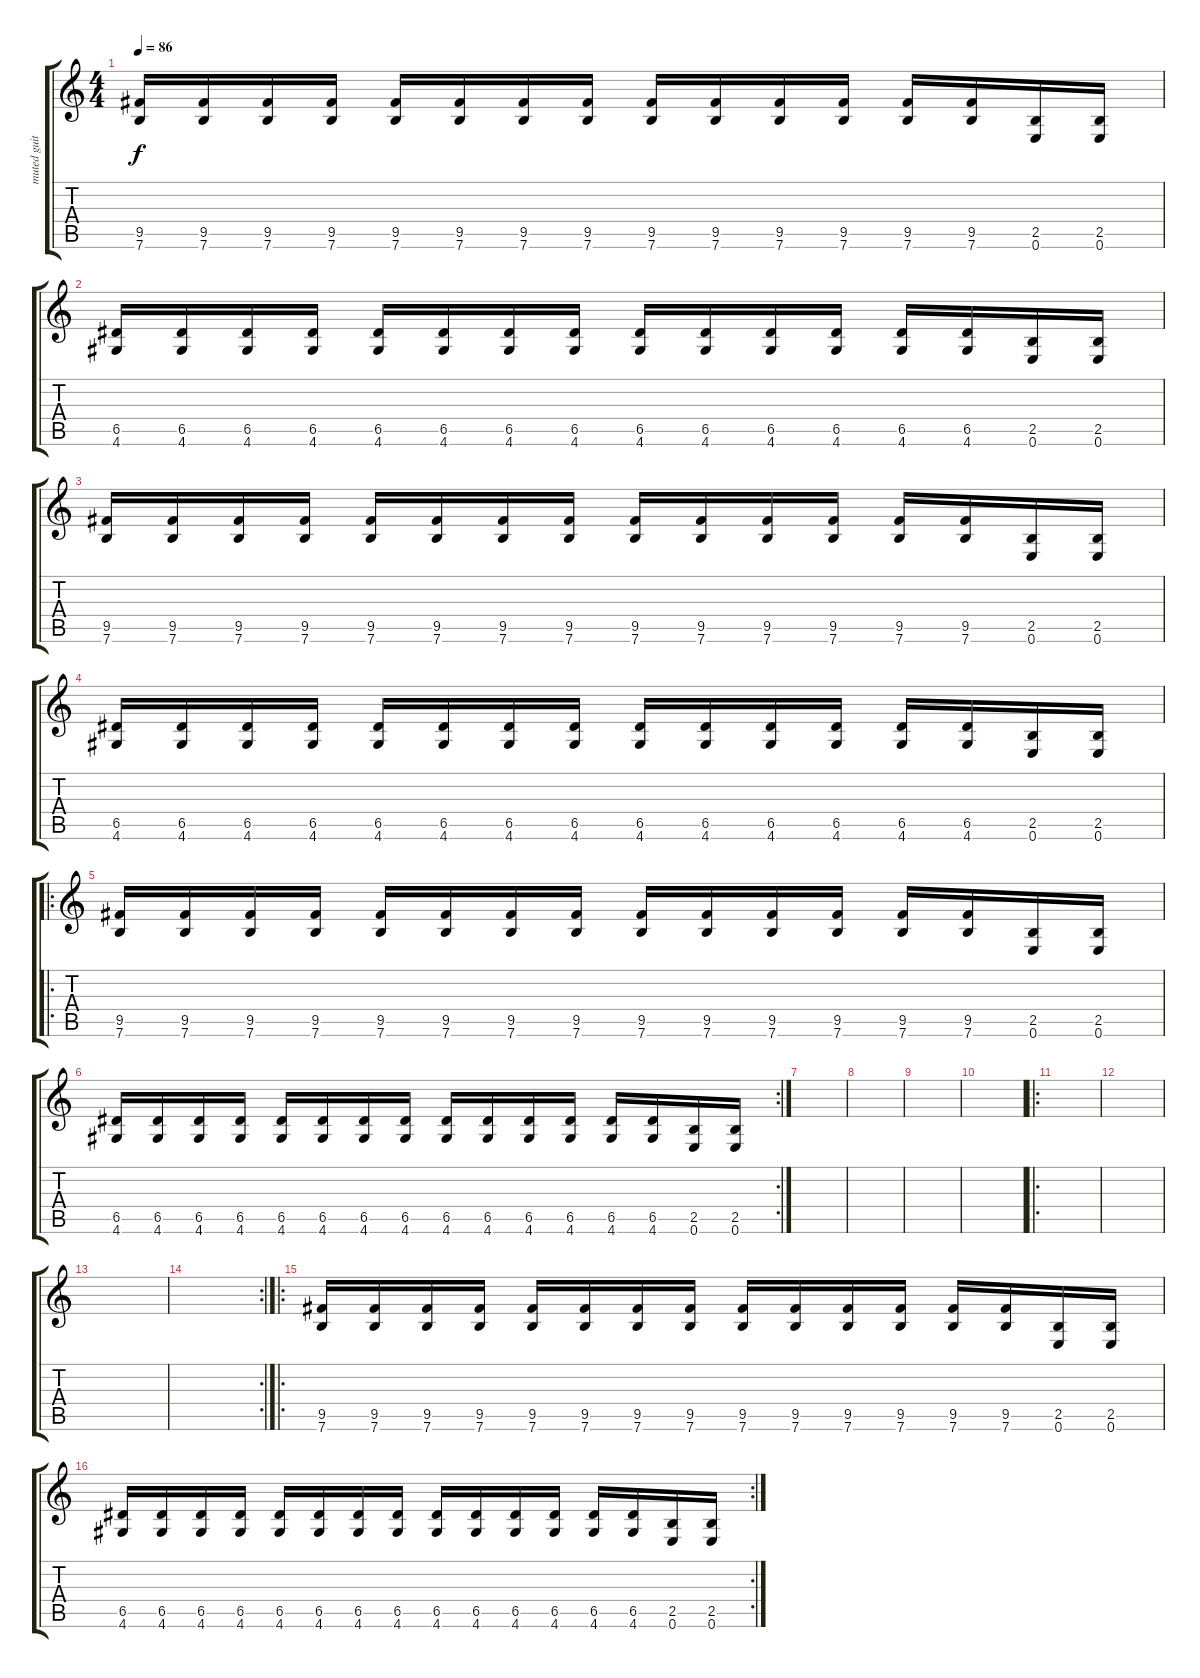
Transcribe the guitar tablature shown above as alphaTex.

\track ("muted guitar" "muted guit") {instrument electricguitarmuted}
\staff {score tabs}
\tuning (E4 B3 G3 D3 A2 E2) {hide}
\ts (4 4)
\tempo 86
\clef g2
\ks c
(9.5 7.6).16{dy f} (9.5 7.6).16 (9.5 7.6).16 (9.5 7.6).16 (9.5 7.6).16 (9.5 7.6).16 (9.5 7.6).16 (9.5 7.6).16 (9.5 7.6).16 (9.5 7.6).16 (9.5 7.6).16 (9.5 7.6).16 (9.5 7.6).16 (9.5 7.6).16 (2.5 0.6).16 (2.5 0.6).16 |
(6.5 4.6).16 (6.5 4.6).16 (6.5 4.6).16 (6.5 4.6).16 (6.5 4.6).16 (6.5 4.6).16 (6.5 4.6).16 (6.5 4.6).16 (6.5 4.6).16 (6.5 4.6).16 (6.5 4.6).16 (6.5 4.6).16 (6.5 4.6).16 (6.5 4.6).16 (2.5 0.6).16 (2.5 0.6).16 |
(9.5 7.6).16 (9.5 7.6).16 (9.5 7.6).16 (9.5 7.6).16 (9.5 7.6).16 (9.5 7.6).16 (9.5 7.6).16 (9.5 7.6).16 (9.5 7.6).16 (9.5 7.6).16 (9.5 7.6).16 (9.5 7.6).16 (9.5 7.6).16 (9.5 7.6).16 (2.5 0.6).16 (2.5 0.6).16 |
(6.5 4.6).16 (6.5 4.6).16 (6.5 4.6).16 (6.5 4.6).16 (6.5 4.6).16 (6.5 4.6).16 (6.5 4.6).16 (6.5 4.6).16 (6.5 4.6).16 (6.5 4.6).16 (6.5 4.6).16 (6.5 4.6).16 (6.5 4.6).16 (6.5 4.6).16 (2.5 0.6).16 (2.5 0.6).16 |
\ro
(9.5 7.6).16 (9.5 7.6).16 (9.5 7.6).16 (9.5 7.6).16 (9.5 7.6).16 (9.5 7.6).16 (9.5 7.6).16 (9.5 7.6).16 (9.5 7.6).16 (9.5 7.6).16 (9.5 7.6).16 (9.5 7.6).16 (9.5 7.6).16 (9.5 7.6).16 (2.5 0.6).16 (2.5 0.6).16 |
\rc 2
(6.5 4.6).16 (6.5 4.6).16 (6.5 4.6).16 (6.5 4.6).16 (6.5 4.6).16 (6.5 4.6).16 (6.5 4.6).16 (6.5 4.6).16 (6.5 4.6).16 (6.5 4.6).16 (6.5 4.6).16 (6.5 4.6).16 (6.5 4.6).16 (6.5 4.6).16 (2.5 0.6).16 (2.5 0.6).16 |
|
|
|
|
\ro
|
|
|
\rc 2
|
\ro
(9.5 7.6).16 (9.5 7.6).16 (9.5 7.6).16 (9.5 7.6).16 (9.5 7.6).16 (9.5 7.6).16 (9.5 7.6).16 (9.5 7.6).16 (9.5 7.6).16 (9.5 7.6).16 (9.5 7.6).16 (9.5 7.6).16 (9.5 7.6).16 (9.5 7.6).16 (2.5 0.6).16 (2.5 0.6).16 |
\rc 2
(6.5 4.6).16 (6.5 4.6).16 (6.5 4.6).16 (6.5 4.6).16 (6.5 4.6).16 (6.5 4.6).16 (6.5 4.6).16 (6.5 4.6).16 (6.5 4.6).16 (6.5 4.6).16 (6.5 4.6).16 (6.5 4.6).16 (6.5 4.6).16 (6.5 4.6).16 (2.5 0.6).16 (2.5 0.6).16
